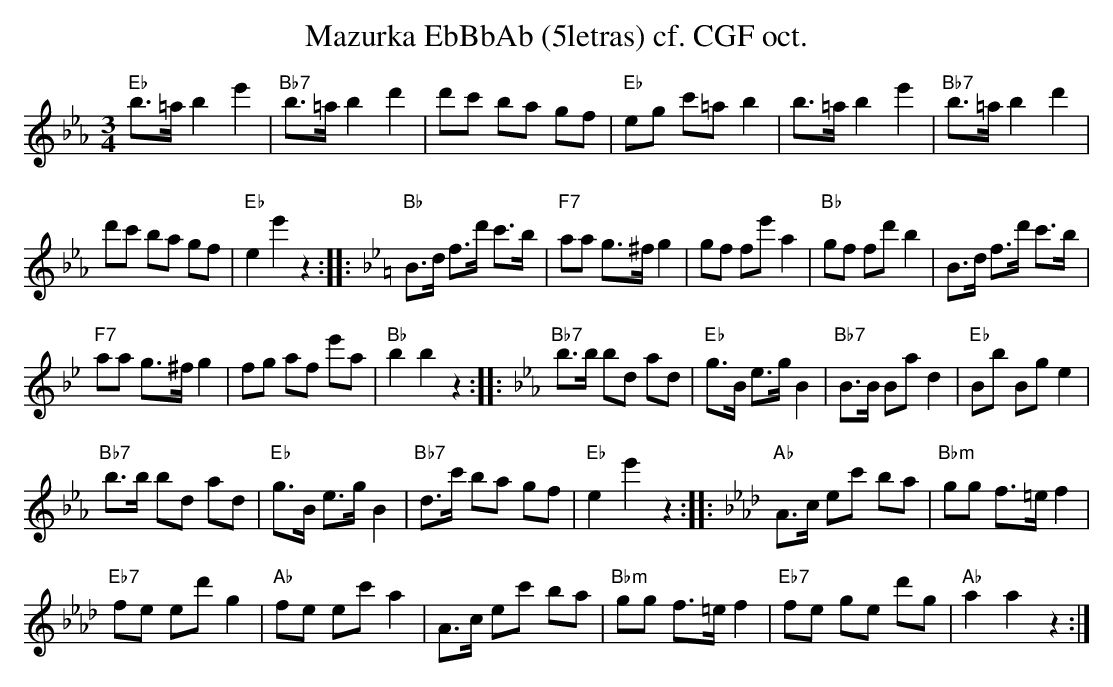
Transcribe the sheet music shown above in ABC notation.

X:1
T:Mazurka EbBbAb (5letras) cf. CGF oct.
M:3/4
L:1/8
K:Ebmaj%%MIDI gchordon
"Eb"b>=ab2e'2 | "Bb7"b>=ab2d'2 | d'c' ba gf | "Eb"eg c'=ab2 | b>=ab2e'2 | "Bb7"b>=ab2d'2 |
d'c' ba gf | "Eb"e2e'2z2 :: [K:Bbmaj] "Bb"B>d f>d' c'>b | "F7"aa g>^f g2 | gf fe'a2 | "Bb"gf fd'b2 | B>d f>d' c'>b |
"F7"aa g>^fg2 | fg af e'a | "Bb"b2b2z2 :: [K:Ebmaj] "Bb7"b>b bd ad | "Eb"g>B e>gB2 | "Bb7"B>B Bad2 | "Eb"Bb Bge2 |
"Bb7"b>b bd ad | "Eb"g>B e>gB2 | "Bb7"d>c' ba gf | "Eb"e2e'2z2 :: [K:Abmaj] "Ab"A>c ec' ba | "Bbm"gg f>=ef2 |
"Eb7"fe ed'g2 | "Ab"fe ec'a2 | A>c ec' ba | "Bbm"gg f>=ef2 | "Eb7"fe ge d'g | "Ab"a2a2z2 :|
